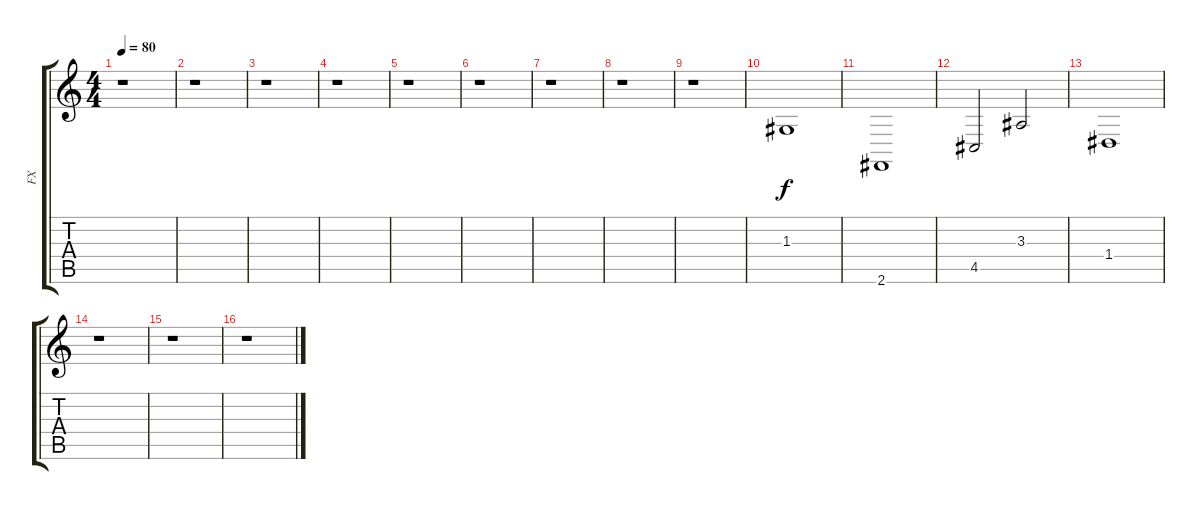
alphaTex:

\track ("FX" "FX") {instrument seashore}
\staff {score tabs}
\tuning (E4 B3 G3 D3 A2 E2) {hide}
\ts (4 4)
\tempo 80
\clef g2
\ks c
r.1{dy f} |
r.1 |
r.1 |
r.1 |
r.1 |
r.1 |
r.1 |
r.1 |
r.1 |
1.3.1 |
2.6.1 |
4.5.2 3.3.2 |
1.4.1 |
r.1 |
r.1 |
r.1
